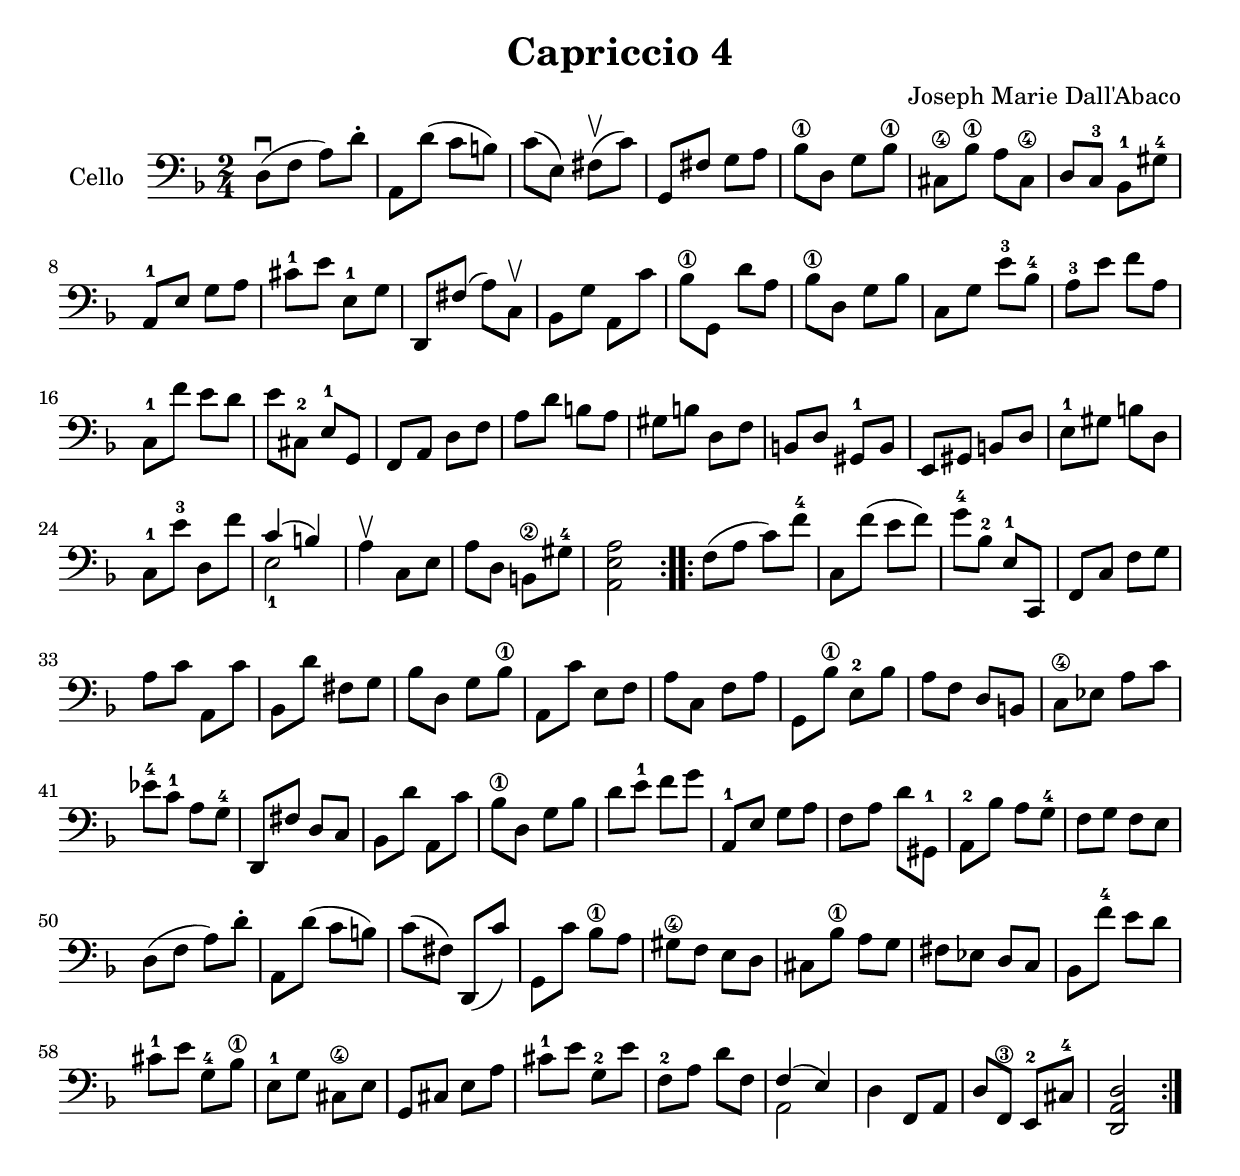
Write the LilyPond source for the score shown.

#(set-global-staff-size 21)

\version "2.18.2"

\header {
  title    = "Capriccio 4"
  composer = "Joseph Marie Dall'Abaco"
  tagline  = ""
}

\language "italiano"

% \paper {
%   paper-width  = 195\mm
%   paper-height = 260\mm
% }

\score {
  \new Staff
  \with {instrumentName = #"Cello "}{
    \override Hairpin.to-barline = ##f
    \repeat volta 2 {
      \time 2/4
      \clef bass
      \key re \minor
      re8\downbow(fa8 la8) re'8-.        %  1
      la,8 re'8(do'8 si8)                %  2
      do'8(mi8) fad8\upbow(do'8)         %  3
      sol,8 fad8 sol8 la8                %  4
      sib8-\1 re8 sol8 sib8-\1           %  5
      dod8-\4 sib8-\1 la8 dod8-\4        %  6
      re8 do8-3 sib,8-1 sold8-4          %  7
      la,8-1 mi8 sol8 la8                %  8
      dod'8-1 mi'8 mi8-1 sol8            %  9
      re,8 fad8(la8) do8\upbow           % 10
      sib,8 sol8 la,8 do'8               % 11
      sib8-\1 sol,8 re'8 la8             % 12
      sib8-\1 re8 sol8 sib8              % 13
      do8 sol8 mi'8-3 sib8-4             % 14
      la8-3 mi'8 fa'8 la8                % 15
      do8-1 fa'8 mi'8 re'8               % 16
      mi'8 dod8-2 mi8-1 sol,8            % 17
      fa,8 la,8 re8 fa8                  % 18
      la8 re'8 si8 la8                   % 19
      sold si8 re8 fa8                   % 20
      si,8 re8 sold,8-1 si,8             % 21
      mi,8 sold,8 si,8 re8               % 22
      mi8-1 sold8 si8 re8                % 23
      do8-1 mi'8-3 re8 fa'8              % 24
      <<{do'4(si4)} \\ {mi2-1}>>         % 25
      la4\upbow do8 mi8                  % 26
      la8 re8 si,8-\2 sold8-4            % 27
      <<la,2 mi2 la2>>                   % 28
    }
    \repeat volta 2 {
      fa8(la8 do'8) fa'8-4               % 29
      do8 fa'8(mi'8 fa'8)                % 30
      sol'8-4 sib8-2 mi8-1 do,8          % 31
      fa,8 do8 fa8 sol8                  % 32
      la8 do'8 la,8 do'8                 % 33
      sib,8 re'8 fad8 sol8               % 34
      sib8 re8 sol8 sib8-\1              % 35
      la,8 do'8 mi8 fa8                  % 36
      la8 do8 fa8 la8                    % 37
      sol,8 sib8-\1 mi8-2 sib8           % 38
      la8 fa8 re8 si,8                   % 39
      do8-\4 mib8 la8 do'8               % 40
      mib'8-4 do'8-1 la8 sol8-4          % 41
      re,8 fad8 re8 do8                  % 42
      sib,8 re'8 la,8 do'8               % 43
      sib8-\1 re8 sol8 sib8              % 44
      re'8 mi'8-1 fa'8 sol'8             % 45
      la,8-1 mi8 sol8 la8                % 46
      fa8 la8 re'8 sold,8-1              % 47
      la,8-2 sib8 la8 sol8-4             % 48
      fa8 sol8 fa8 mi8                   % 49
      re8(fa8 la8) re'8-.                % 50
      la,8 re'8(do'8 si8)                % 51
      do'8(fad8) re,8(do'8)              % 52
      sol,8 do'8 sib8-\1 la8             % 53
      sold8-\4 fa8 mi8 re8               % 54
      dod8 sib8-\1 la8 sol8              % 55
      fad8 mib8 re8 do8                  % 56
      sib,8 fa'8-4 mi'8 re'8             % 57
      dod'8-1 mi'8 sol8-4 sib8-\1        % 58
      mi8-1 sol8 dod8-\4 mi8             % 59
      sol,8 dod8 mi8 la8                 % 60
      dod'8-1 mi'8 sol8-2 mi'8           % 61
      fa8-2 la8 re'8 fa8                 % 62
      <<{fa4(mi4)} \\ {la,2}>>           % 63
      re4 fa,8 la,8                      % 64
      re8 fa,8-\3 mi,8-2 dod8-4          % 65
      <<re2 la,2 re,2>>                  % 66
    }
  }
}
